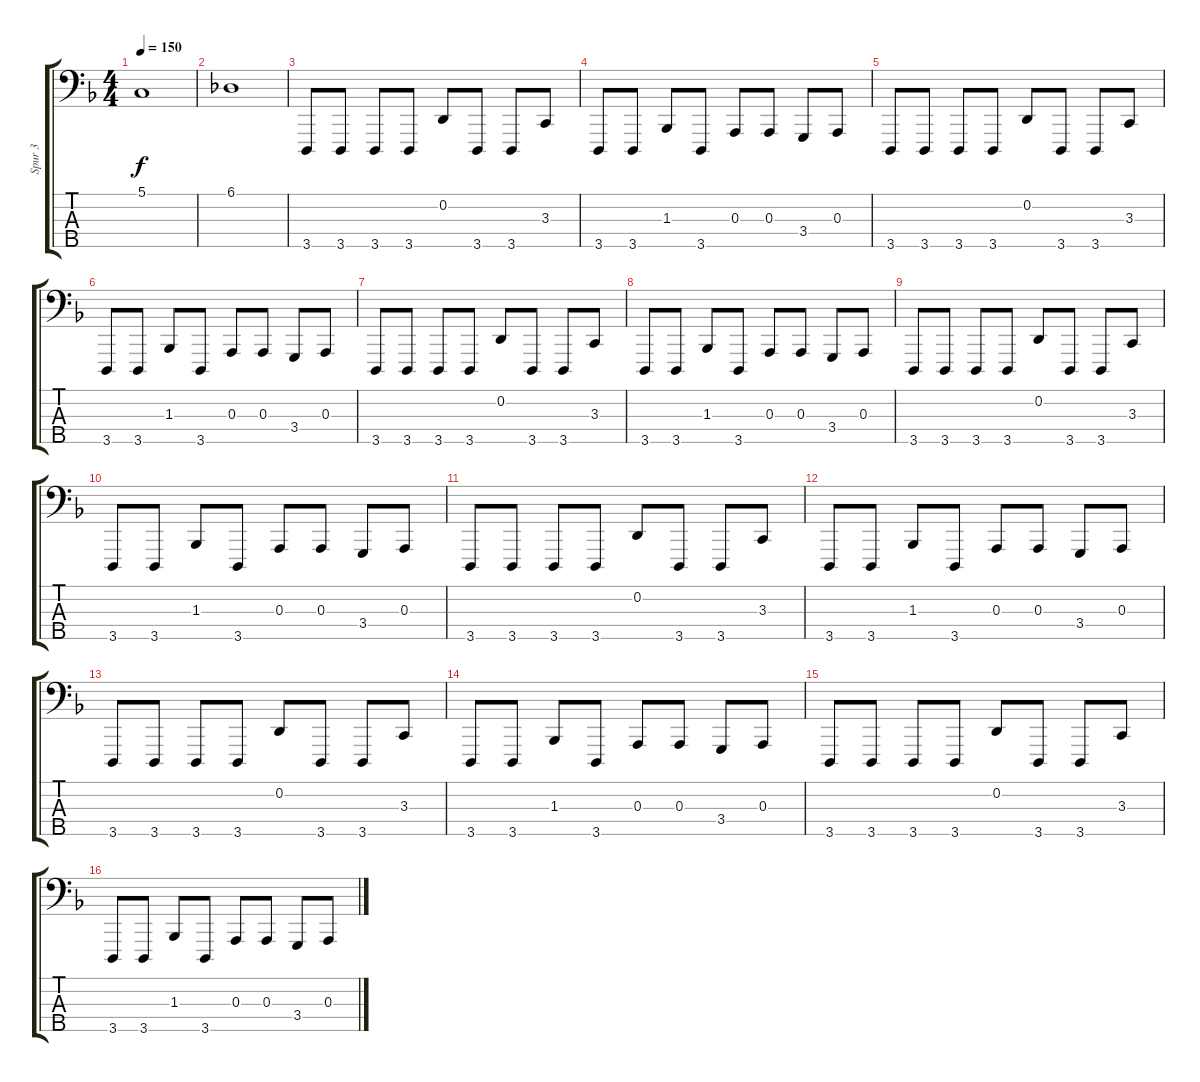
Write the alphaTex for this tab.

\track ("Spur 3" "Spur 3") {instrument cello}
\staff {score tabs}
\tuning (G2 D2 A1 E1 B0) {hide}
\ts (4 4)
\tempo 150
\clef f4
\ks f
5.1.1{dy f} |
6.1.1 |
3.5.8 3.5.8 3.5.8 3.5.8 0.2.8 3.5.8 3.5.8 3.3.8 |
3.5.8 3.5.8 1.3.8 3.5.8 0.3.8 0.3.8 3.4.8 0.3.8 |
3.5.8 3.5.8 3.5.8 3.5.8 0.2.8 3.5.8 3.5.8 3.3.8 |
3.5.8 3.5.8 1.3.8 3.5.8 0.3.8 0.3.8 3.4.8 0.3.8 |
3.5.8 3.5.8 3.5.8 3.5.8 0.2.8 3.5.8 3.5.8 3.3.8 |
3.5.8 3.5.8 1.3.8 3.5.8 0.3.8 0.3.8 3.4.8 0.3.8 |
3.5.8 3.5.8 3.5.8 3.5.8 0.2.8 3.5.8 3.5.8 3.3.8 |
3.5.8 3.5.8 1.3.8 3.5.8 0.3.8 0.3.8 3.4.8 0.3.8 |
3.5.8 3.5.8 3.5.8 3.5.8 0.2.8 3.5.8 3.5.8 3.3.8 |
3.5.8 3.5.8 1.3.8 3.5.8 0.3.8 0.3.8 3.4.8 0.3.8 |
3.5.8 3.5.8 3.5.8 3.5.8 0.2.8 3.5.8 3.5.8 3.3.8 |
3.5.8 3.5.8 1.3.8 3.5.8 0.3.8 0.3.8 3.4.8 0.3.8 |
3.5.8 3.5.8 3.5.8 3.5.8 0.2.8 3.5.8 3.5.8 3.3.8 |
3.5.8 3.5.8 1.3.8 3.5.8 0.3.8 0.3.8 3.4.8 0.3.8
